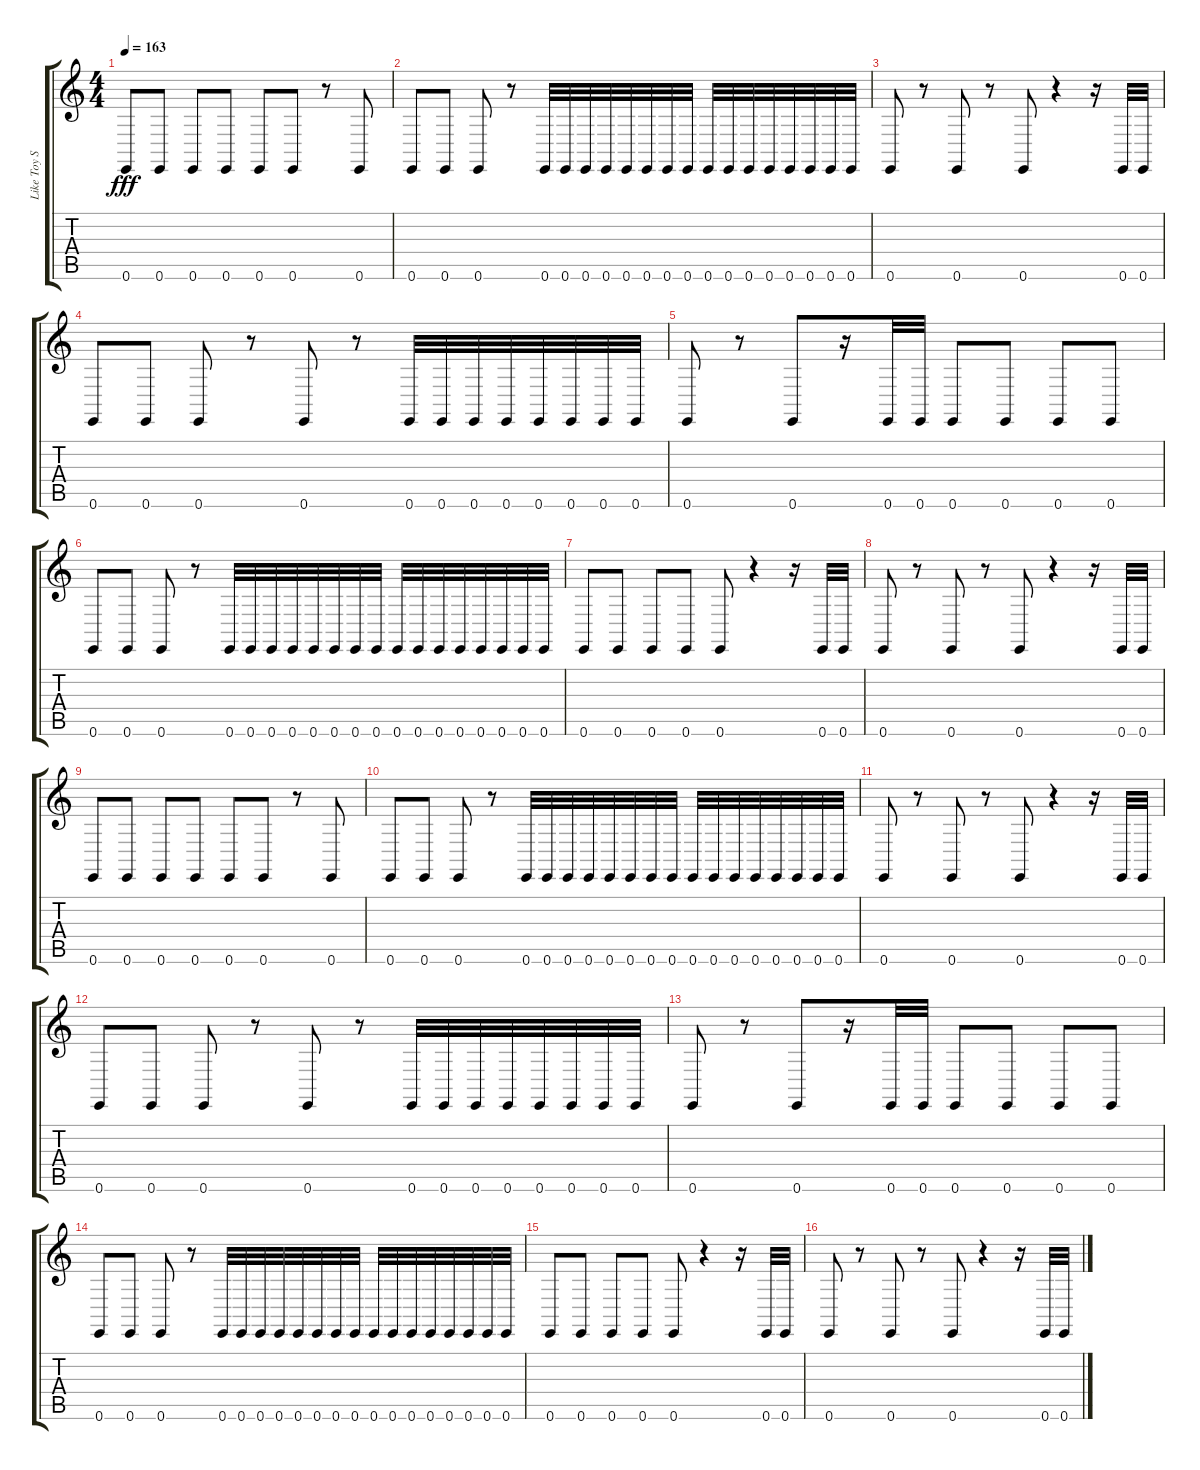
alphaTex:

\track ("Like Toy Soldiers" "Like Toy S") {instrument acousticgrandpiano}
\staff {score tabs}
\tuning (E4 B3 G3 D3 A2 E2) {hide}
\ts (4 4)
\tempo 163
\clef g2
\ks c
0.6.8{dy fff} 0.6.8 0.6.8 0.6.8 0.6.8 0.6.8 r.8 0.6.8 |
0.6.8 0.6.8 0.6.8 r.8 0.6.32 0.6.32 0.6.32 0.6.32 0.6.32 0.6.32 0.6.32 0.6.32 0.6.32 0.6.32 0.6.32 0.6.32 0.6.32 0.6.32 0.6.32 0.6.32 |
0.6.8 r.8 0.6.8 r.8 0.6.8 r.4 r.16 0.6.32 0.6.32 |
0.6.8 0.6.8 0.6.8 r.8 0.6.8 r.8 0.6.32 0.6.32 0.6.32 0.6.32 0.6.32 0.6.32 0.6.32 0.6.32 |
0.6.8 r.8 0.6.8 r.16 0.6.32 0.6.32 0.6.8 0.6.8 0.6.8 0.6.8 |
0.6.8 0.6.8 0.6.8 r.8 0.6.32 0.6.32 0.6.32 0.6.32 0.6.32 0.6.32 0.6.32 0.6.32 0.6.32 0.6.32 0.6.32 0.6.32 0.6.32 0.6.32 0.6.32 0.6.32 |
0.6.8{balance 8} 0.6.8 0.6.8 0.6.8 0.6.8 r.4 r.16 0.6.32 0.6.32 |
0.6.8 r.8 0.6.8 r.8 0.6.8 r.4 r.16 0.6.32 0.6.32 |
0.6.8 0.6.8 0.6.8 0.6.8 0.6.8 0.6.8 r.8 0.6.8 |
0.6.8 0.6.8 0.6.8 r.8 0.6.32 0.6.32 0.6.32 0.6.32 0.6.32 0.6.32 0.6.32 0.6.32 0.6.32 0.6.32 0.6.32 0.6.32 0.6.32 0.6.32 0.6.32 0.6.32 |
0.6.8 r.8 0.6.8 r.8 0.6.8 r.4 r.16 0.6.32 0.6.32 |
0.6.8 0.6.8 0.6.8 r.8 0.6.8 r.8 0.6.32 0.6.32 0.6.32 0.6.32 0.6.32 0.6.32 0.6.32 0.6.32 |
0.6.8 r.8 0.6.8 r.16 0.6.32 0.6.32 0.6.8 0.6.8 0.6.8 0.6.8 |
0.6.8 0.6.8 0.6.8 r.8 0.6.32 0.6.32 0.6.32 0.6.32 0.6.32 0.6.32 0.6.32 0.6.32 0.6.32 0.6.32 0.6.32 0.6.32 0.6.32 0.6.32 0.6.32 0.6.32 |
0.6.8 0.6.8 0.6.8 0.6.8 0.6.8 r.4 r.16 0.6.32 0.6.32 |
0.6.8 r.8 0.6.8 r.8 0.6.8 r.4 r.16 0.6.32 0.6.32
